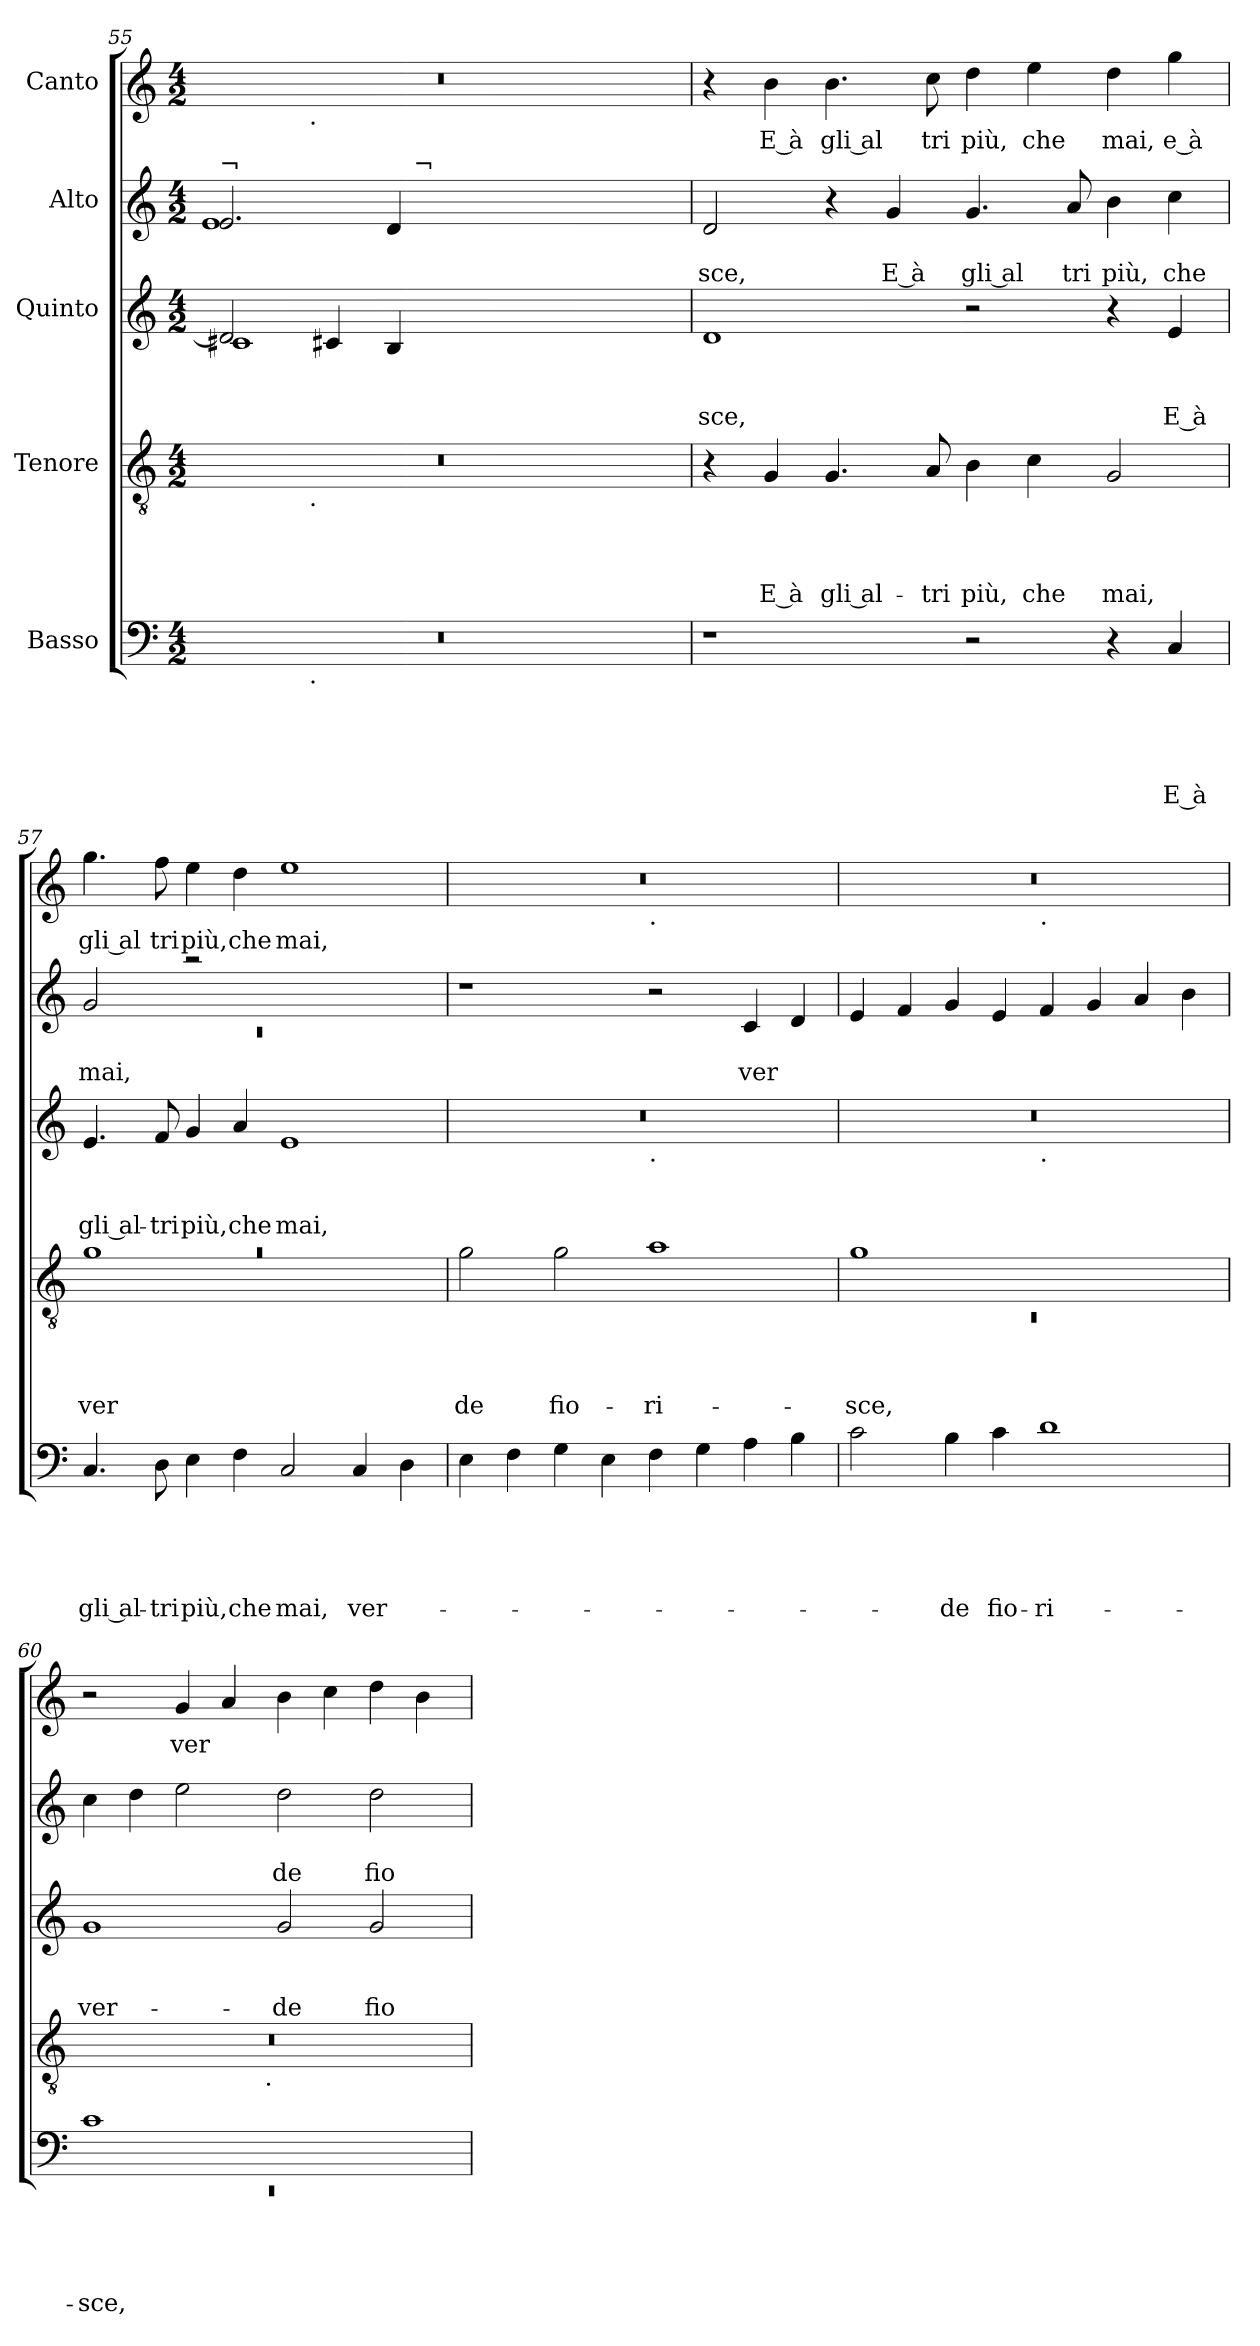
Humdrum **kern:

**kern	**text	**text	**text	**text	**text	**kern	**text	**text	**text	**text	**kern	**text	**text	**text	**kern	**text	**text	**kern	**text
*part5	*part5	*part5	*part5	*part5	*part5	*part4	*part4	*part4	*part4	*part4	*part3	*part3	*part3	*part3	*part2	*part2	*part2	*part1	*part1
*staff5	*staff5	*staff5	*staff5	*staff5	*staff5	*staff4	*staff4	*staff4	*staff4	*staff4	*staff3	*staff3	*staff3	*staff3	*staff2	*staff2	*staff2	*staff1	*staff1
*I"Basso	*	*	*	*	*	*I"Tenore	*	*	*	*	*I"Quinto	*	*	*	*I"Alto	*	*	*I"Canto	*
*clefF4	*	*	*	*	*	*clefGv2	*	*	*	*	*clefG2	*	*	*	*clefG2	*	*	*clefG2	*
*k[]	*	*	*	*	*	*k[]	*	*	*	*	*k[]	*	*	*	*k[]	*	*	*k[]	*
*C:	*	*	*	*	*	*C:	*	*	*	*	*C:	*	*	*	*C:	*	*	*C:	*
*M4/2	*	*	*	*	*	*M4/2	*	*	*	*	*M4/2	*	*	*	*M4/2	*	*	*M4/2	*
=55	=55	=55	=55	=55	=55	=55	=55	=55	=55	=55	=55	=55	=55	=55	=55	=55	=55	=55	=55
*	*	*	*	*	*	*	*	*	*	*	*^	*	*	*	*^	*	*	*	*
!	!	!	!	!	!	!	!	!	!	!	!	!	!	!	!	!LO:TX:a:t=¬	!	!	!	!	!
*^	*	*	*	*	*	*^	*	*	*	*	*	*	*	*	*	*	*^	*	*	*^	*
0r	4...ryy	.	.	.	.	.	0r	4...ryy	.	.	.	.	2d/]	1c#	.	.	.	2.e/	1e	2ryy	.	.	0r	4...ryy	.
!	!	!	!	!	!	!	!	!	!	!	!	!	!	!	!	!	!	!	!	!	!	!	!	!LO:TX:b:t=.	!
!	!	!	!	!	!	!	!	!LO:TX:b:t=.	!	!	!	!	!	!	!	!	!	!	!	!	!	!	!	!	!
!	!LO:TX:b:t=.	!	!	!	!	!	!	!	!	!	!	!	!	!	!	!	!	!	!	!	!	!	!	!	!
.	1ryy	.	.	.	.	.	.	1ryy	.	.	.	.	.	.	.	.	.	.	.	.	.	.	.	1ryy	.
.	.	.	.	.	.	.	.	.	.	.	.	.	4c#X/	.	.	.	.	.	.	4ryy	.	.	.	.	.
.	.	.	.	.	.	.	.	.	.	.	.	.	4B/	.	.	.	.	4d/	.	16ryy	.	.	.	.	.
!	!	!	!	!	!	!	!	!	!	!	!	!	!	!	!	!	!	!	!	!LO:TX:a:t=¬	!	!	!	!	!
.	.	.	.	.	.	.	.	.	.	.	.	.	.	.	.	.	.	.	.	1ryy	.	.	.	.	.
.	.	.	.	.	.	.	.	.	.	.	.	.	1ryy	1ryy	.	.	.	1ryy	1ryy	.	.	.	.	.	.
.	2ryy	.	.	.	.	.	.	2ryy	.	.	.	.	.	.	.	.	.	.	.	.	.	.	.	2ryy	.
.	.	.	.	.	.	.	.	.	.	.	.	.	.	.	.	.	.	.	.	8.ryy	.	.	.	.	.
.	32ryy	.	.	.	.	.	.	32ryy	.	.	.	.	.	.	.	.	.	.	.	.	.	.	.	32ryy	.
!!LO:PB:g=z
=56	=56	=56	=56	=56	=56	=56	=56	=56	=56	=56	=56	=56	=56	=56	=56	=56	=56	=56	=56	=56	=56	=56	=56	=56	=56
!	!	!	!	!	!	!	!	!	!	!	!	!	!	!	!	!	!LO:LY:b	!	!	!	!	!LO:LY:b	!	!	!
*v	*v	*	*	*	*	*	*	*	*	*	*	*	*v	*v	*	*	*	*v	*v	*v	*	*	*v	*v	*
*	*	*	*	*	*	*v	*v	*	*	*	*	*	*	*	*	*	*	*	*	*
1r	.	.	.	.	.	4r	.	.	.	.	1d	.	.	sce,	2d/	.	sce,	4r	.
!	!	!	!	!	!	!	!	!	!	!LO:LY:b:rj	!	!	!	!	!	!	!	!	!LO:LY:b:rj
.	.	.	.	.	.	4G/	.	.	.	E à	.	.	.	.	.	.	.	4b\	E à
!	!	!	!	!	!	!	!	!	!	!LO:LY:b:rj	!	!	!	!	!	!	!	!	!LO:LY:b:rj
.	.	.	.	.	.	4.G/	.	.	.	gli al-	.	.	.	.	4r	.	.	4.b\	gli al
!	!	!	!	!	!	!	!	!	!	!	!	!	!	!	!	!	!LO:LY:b:rj	!	!
.	.	.	.	.	.	.	.	.	.	.	.	.	.	.	4g/	.	E à	.	.
!	!	!	!	!	!	!	!	!	!	!LO:LY:b	!	!	!	!	!	!	!	!	!LO:LY:b
.	.	.	.	.	.	8A/	.	.	.	-tri	.	.	.	.	.	.	.	8cc\	tri
!	!	!	!	!	!	!	!	!	!	!LO:LY:b	!	!	!	!	!	!	!LO:LY:b:rj	!	!LO:LY:b
2r	.	.	.	.	.	4B\	.	.	.	più,	2r	.	.	.	4.g/	.	gli al	4dd\	più,
!	!	!	!	!	!	!	!	!	!	!LO:LY:b	!	!	!	!	!	!	!	!	!LO:LY:b
.	.	.	.	.	.	4c\	.	.	.	che	.	.	.	.	.	.	.	4ee\	che
!	!	!	!	!	!	!	!	!	!	!	!	!	!	!	!	!	!LO:LY:b	!	!
.	.	.	.	.	.	.	.	.	.	.	.	.	.	.	8a/	.	tri	.	.
!	!	!	!	!	!	!	!	!	!	!LO:LY:b	!	!	!	!	!	!	!LO:LY:b	!	!LO:LY:b
4r	.	.	.	.	.	2G/	.	.	.	mai,	4r	.	.	.	4b\	.	più,	4dd\	mai,
!	!	!	!	!	!LO:LY:b:rj	!	!	!	!	!	!	!	!	!LO:LY:b:rj	!	!	!LO:LY:b	!	!LO:LY:b:rj
4C/	.	.	.	.	E à	.	.	.	.	.	4e/	.	.	E à	4cc\	.	che	4gg\	e à
=57	=57	=57	=57	=57	=57	=57	=57	=57	=57	=57	=57	=57	=57	=57	=57	=57	=57	=57	=57
*	*	*	*	*	*	*	*	*	*	*	*	*	*	*	*^	*	*	*	*
!	!	!	!	!	!LO:LY:b:rj	!LO:N:vis=1	!	!	!	!LO:LY:b	!	!	!	!LO:LY:b:rj	!	!LO:N:vis=1	!	!LO:LY:b	!	!LO:LY:b:rj
*	*	*	*	*	*	*^	*	*	*	*	*	*	*	*	*	*	*	*	*	*
4.C/	.	.	.	.	gli al-	0ra	1g	.	.	.	ver-	4.e/	.	.	gli al-	2g/	0rc	.	mai,	4.gg\	gli al
!	!	!	!	!	!LO:LY:b	!	!	!	!	!	!	!	!	!	!LO:LY:b	!	!	!	!	!	!LO:LY:b
8D\	.	.	.	.	-tri	.	.	.	.	.	.	8f/	.	.	-tri	.	.	.	.	8ff\	tri
!	!	!	!	!	!LO:LY:b	!	!	!	!	!	!	!	!	!	!LO:LY:b	!	!	!	!	!	!LO:LY:b
4E\	.	.	.	.	più,	.	.	.	.	.	.	4g/	.	.	più,	2raa	.	.	.	4ee\	più,
!	!	!	!	!	!LO:LY:b	!	!	!	!	!	!	!	!	!	!LO:LY:b	!	!	!	!	!	!LO:LY:b
4F\	.	.	.	.	che	.	.	.	.	.	.	4a/	.	.	che	.	.	.	.	4dd\	che
!	!	!	!	!	!LO:LY:b	!	!	!	!	!	!	!	!	!	!LO:LY:b	!	!	!	!	!	!LO:LY:b
2C/	.	.	.	.	mai,	.	1ryy	.	.	.	.	1e	.	.	mai,	1ryy	.	.	.	1ee	mai,
!	!	!	!	!	!LO:LY:b	!	!	!	!	!	!	!	!	!	!	!	!	!	!	!	!
4C/	.	.	.	.	ver-	.	.	.	.	.	.	.	.	.	.	.	.	.	.	.	.
4D\	.	.	.	.	.	.	.	.	.	.	.	.	.	.	.	.	.	.	.	.	.
*	*	*	*	*	*	*v	*v	*	*	*	*	*	*	*	*	*v	*v	*	*	*	*
=58	=58	=58	=58	=58	=58	=58	=58	=58	=58	=58	=58	=58	=58	=58	=58	=58	=58	=58	=58
!	!	!	!	!	!	!	!	!	!	!LO:LY:b	!	!	!	!	!	!	!	!	!
*	*	*	*	*	*	*	*	*	*	*	*^	*	*	*	*	*	*	*^	*
4E\	.	.	.	.	.	2g\	.	.	.	-de	0r	1ryy	.	.	.	1r	.	.	0r	1ryy	.
4F\	.	.	.	.	.	.	.	.	.	.	.	.	.	.	.	.	.	.	.	.	.
!	!	!	!	!	!	!	!	!	!	!LO:LY:b	!	!	!	!	!	!	!	!	!	!	!
4G\	.	.	.	.	.	2g\	.	.	.	fio-	.	.	.	.	.	.	.	.	.	.	.
4E\	.	.	.	.	.	.	.	.	.	.	.	.	.	.	.	.	.	.	.	.	.
!	!	!	!	!	!	!	!	!	!	!	!	!	!	!	!	!	!	!	!	!LO:TX:b:t=.	!
!	!	!	!	!	!	!	!	!	!	!	!	!LO:TX:b:t=.	!	!	!	!	!	!	!	!	!
!	!	!	!	!	!	!	!	!	!	!LO:LY:b	!	!	!	!	!	!	!	!	!	!	!
4F\	.	.	.	.	.	1a	.	.	.	-ri-	.	1ryy	.	.	.	2r	.	.	.	1ryy	.
4G\	.	.	.	.	.	.	.	.	.	.	.	.	.	.	.	.	.	.	.	.	.
!	!	!	!	!	!	!	!	!	!	!	!	!	!	!	!	!	!	!LO:LY:b	!	!	!
4A\	.	.	.	.	.	.	.	.	.	.	.	.	.	.	.	4c/	.	ver	.	.	.
4B\	.	.	.	.	.	.	.	.	.	.	.	.	.	.	.	4d/	.	.	.	.	.
=59	=59	=59	=59	=59	=59	=59	=59	=59	=59	=59	=59	=59	=59	=59	=59	=59	=59	=59	=59	=59	=59
*	*	*	*	*	*	*^	*	*	*	*	*	*	*	*	*	*	*	*	*	*	*
!	!	!	!	!	!	!	!LO:N:vis=1	!	!	!	!LO:LY:b	!	!	!	!	!	!	!	!	!	!	!
2c\	.	.	.	.	.	1g	0rC	.	.	.	-sce,	0r	1ryy	.	.	.	4e/	.	.	0r	1ryy	.
.	.	.	.	.	.	.	.	.	.	.	.	.	.	.	.	.	4f/	.	.	.	.	.
!	!	!	!	!	!LO:LY:b	!	!	!	!	!	!	!	!	!	!	!	!	!	!	!	!	!
4B\	.	.	.	.	-de	.	.	.	.	.	.	.	.	.	.	.	4g/	.	.	.	.	.
!	!	!	!	!	!LO:LY:b	!	!	!	!	!	!	!	!	!	!	!	!	!	!	!	!	!
4c\	.	.	.	.	fio-	.	.	.	.	.	.	.	.	.	.	.	4e/	.	.	.	.	.
!	!	!	!	!	!	!	!	!	!	!	!	!	!	!	!	!	!	!	!	!	!LO:TX:b:t=.	!
!	!	!	!	!	!	!	!	!	!	!	!	!	!LO:TX:b:t=.	!	!	!	!	!	!	!	!	!
!	!	!	!	!	!LO:LY:b	!	!	!	!	!	!	!	!	!	!	!	!	!	!	!	!	!
1d	.	.	.	.	-ri-	1ryy	.	.	.	.	.	.	1ryy	.	.	.	4f/	.	.	.	1ryy	.
.	.	.	.	.	.	.	.	.	.	.	.	.	.	.	.	.	4g/	.	.	.	.	.
.	.	.	.	.	.	.	.	.	.	.	.	.	.	.	.	.	4a/	.	.	.	.	.
.	.	.	.	.	.	.	.	.	.	.	.	.	.	.	.	.	4b\	.	.	.	.	.
=60	=60	=60	=60	=60	=60	=60	=60	=60	=60	=60	=60	=60	=60	=60	=60	=60	=60	=60	=60	=60	=60	=60
*^	*	*	*	*	*	*	*	*	*	*	*	*	*	*	*	*	*	*	*	*	*	*
!	!LO:N:vis=1	!	!	!	!	!LO:LY:b	!	!	!	!	!	!	!	!	!	!	!LO:LY:b	!	!	!	!	!	!
*	*	*	*	*	*	*	*	*	*	*	*	*	*v	*v	*	*	*	*	*	*	*v	*v	*
1c	0rEE	.	.	.	.	-sce,	0r	2ryy	.	.	.	.	1g	.	.	ver-	4cc\	.	.	2r	.
.	.	.	.	.	.	.	.	.	.	.	.	.	.	.	.	.	4dd\	.	.	.	.
!	!	!	!	!	!	!	!	!	!	!	!	!	!	!	!	!	!	!	!	!	!LO:LY:b
.	.	.	.	.	.	.	.	4...ryy	.	.	.	.	.	.	.	.	2ee\	.	.	4g/	ver
.	.	.	.	.	.	.	.	.	.	.	.	.	.	.	.	.	.	.	.	4a/	.
!	!	!	!	!	!	!	!	!LO:TX:b:t=.	!	!	!	!	!	!	!	!	!	!	!	!	!
.	.	.	.	.	.	.	.	1ryy	.	.	.	.	.	.	.	.	.	.	.	.	.
!	!	!	!	!	!	!	!	!	!	!	!	!	!	!	!	!LO:LY:b	!	!	!LO:LY:b	!	!
1ryy	.	.	.	.	.	.	.	.	.	.	.	.	2g/	.	.	-de	2dd\	.	de	4b\	.
.	.	.	.	.	.	.	.	.	.	.	.	.	.	.	.	.	.	.	.	4cc\	.
!	!	!	!	!	!	!	!	!	!	!	!	!	!	!	!	!LO:LY:b	!	!	!LO:LY:b	!	!
.	.	.	.	.	.	.	.	.	.	.	.	.	2g/	.	.	fio-	2dd\	.	fio	4dd\	.
.	.	.	.	.	.	.	.	.	.	.	.	.	.	.	.	.	.	.	.	4b\	.
.	.	.	.	.	.	.	.	32ryy	.	.	.	.	.	.	.	.	.	.	.	.	.
*v	*v	*	*	*	*	*	*	*	*	*	*	*	*	*	*	*	*	*	*	*	*
*	*	*	*	*	*	*v	*v	*	*	*	*	*	*	*	*	*	*	*	*	*
=	=	=	=	=	=	=	=	=	=	=	=	=	=	=	=	=	=	=	=
*-	*-	*-	*-	*-	*-	*-	*-	*-	*-	*-	*-	*-	*-	*-	*-	*-	*-	*-	*-
